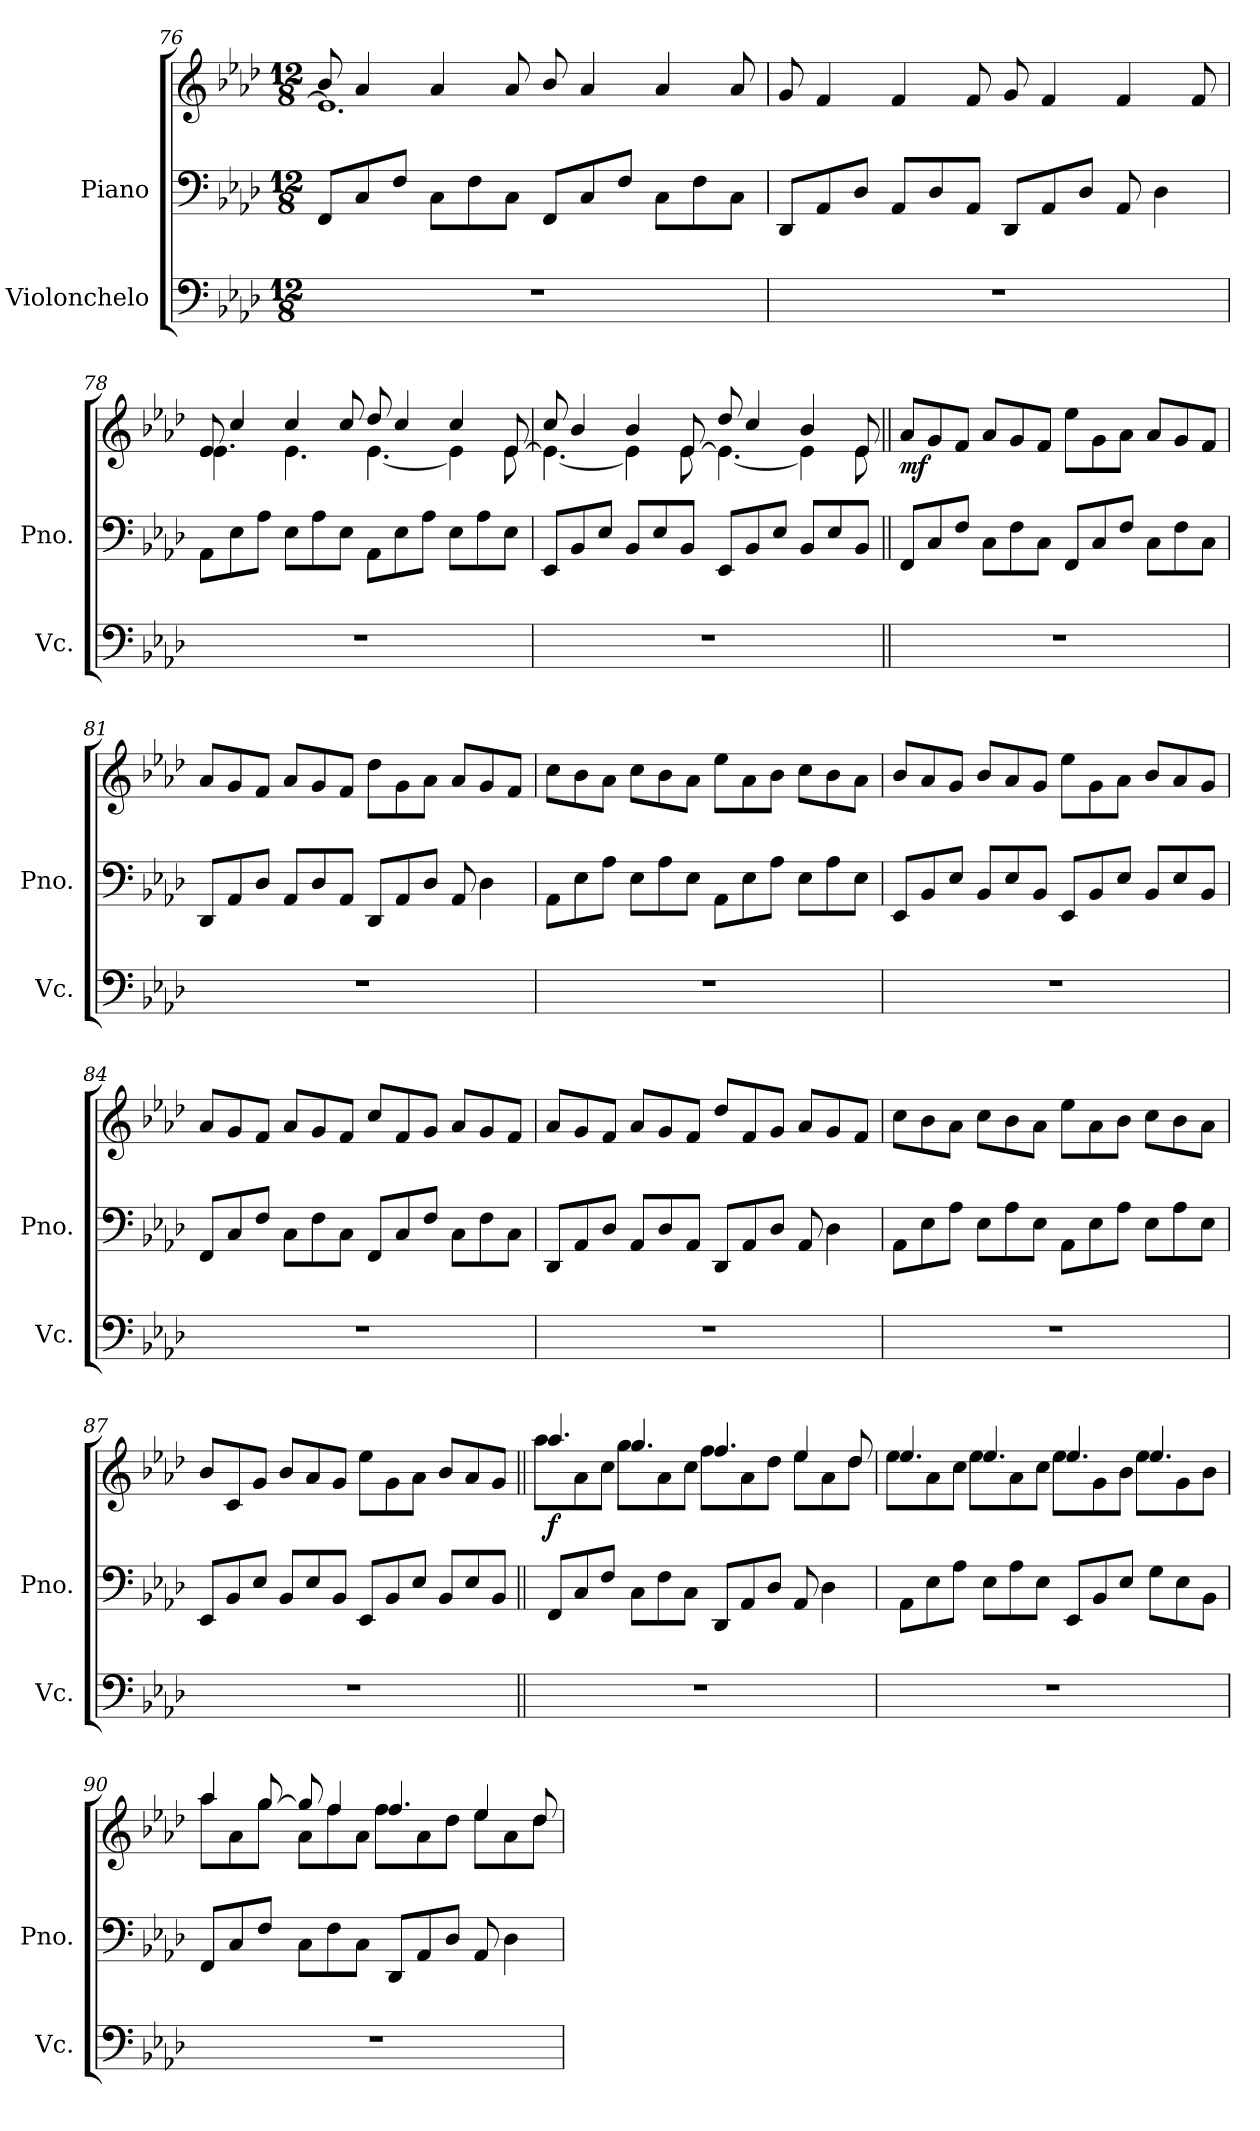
**kern	**kern	**kern	**dynam
*part2	*part1	*part1	*part1
*staff3	*staff2	*staff1	*staff1/2
*I"Violonchelo	*I"Piano	*	*
*I'Vc.	*I'Pno.	*	*
!!LO:LB:g=z
*clefF4	*clefF4	*clefG2	*
*k[b-e-a-d-]	*k[b-e-a-d-]	*k[b-e-a-d-]	*
*M12/8	*M12/8	*M12/8	*
=76	=76	=76	=76
*	*	*^	*
1.r	8FF/L	8b-/	1.e-]	.
.	8C/	4a-/	.	.
.	8F/J	.	.	.
.	8C\L	4a-/	.	.
.	8F\	.	.	.
.	8C\J	8a-/	.	.
.	8FF/L	8b-/	.	.
.	8C/	4a-/	.	.
.	8F/J	.	.	.
.	8C\L	4a-/	.	.
.	8F\	.	.	.
.	8C\J	8a-/	.	.
*	*	*v	*v	*
=77	=77	=77	=77
1.r	8DD-/L	8g/	.
.	8AA-/	4f/	.
.	8D-/J	.	.
.	8AA-/L	4f/	.
.	8D-/	.	.
.	8AA-/J	8f/	.
.	8DD-/L	8g/	.
.	8AA-/	4f/	.
.	8D-/J	.	.
.	8AA-/	4f/	.
.	4D-\	.	.
.	.	8f/	.
!!LO:LB:g=z
=78	=78	=78	=78
*	*	*^	*
1.r	8AA-\L	8e-/	4.e-\	.
.	8E-\	4cc/	.	.
.	8A-\J	.	.	.
.	8E-\L	4cc/	4.e-\	.
.	8A-\	.	.	.
.	8E-\J	8cc/	.	.
.	8AA-\L	8dd-/	[4.e-\	.
.	8E-\	4cc/	.	.
.	8A-\J	.	.	.
.	8E-\L	4cc/	4e-\]	.
.	8A-\	.	.	.
.	8E-\J	[8e-/	8e-\	.
=79	=79	=79	=79	=79
1.r	8EE-/L	8cc/	4.e-\_	.
.	8BB-/	4b-/	.	.
.	8E-/J	.	.	.
.	8BB-/L	4b-/	4e-\]	.
.	8E-/	.	.	.
.	8BB-/J	[8e-/	8e-\	.
.	8EE-/L	8dd-/	4.e-\_	.
.	8BB-/	4cc/	.	.
.	8E-/J	.	.	.
.	8BB-/L	4b-/	4e-\]	.
.	8E-/	.	.	.
.	8BB-/J	8e-/	8e-\	.
*	*	*v	*v	*
=80||	=80||	=80||	=80||
*	*	*MM135	*
*	*	*^	*
!	!	!	!	!LO:DY:b
*	*	*v	*v	*
1.r	8FF/L	8a-/L	mf
.	8C/	8g/	.
.	8F/J	8f/J	.
.	8C\L	8a-/L	.
.	8F\	8g/	.
.	8C\J	8f/J	.
.	8FF/L	8ee-\L	.
.	8C/	8g\	.
.	8F/J	8a-\J	.
.	8C\L	8a-/L	.
.	8F\	8g/	.
.	8C\J	8f/J	.
!!LO:LB:g=z
=81	=81	=81	=81
1.r	8DD-/L	8a-/L	.
.	8AA-/	8g/	.
.	8D-/J	8f/J	.
.	8AA-/L	8a-/L	.
.	8D-/	8g/	.
.	8AA-/J	8f/J	.
.	8DD-/L	8dd-\L	.
.	8AA-/	8g\	.
.	8D-/J	8a-\J	.
.	8AA-/	8a-/L	.
.	4D-\	8g/	.
.	.	8f/J	.
=82	=82	=82	=82
1.r	8AA-\L	8cc\L	.
.	8E-\	8b-\	.
.	8A-\J	8a-\J	.
.	8E-\L	8cc\L	.
.	8A-\	8b-\	.
.	8E-\J	8a-\J	.
.	8AA-\L	8ee-\L	.
.	8E-\	8a-\	.
.	8A-\J	8b-\J	.
.	8E-\L	8cc\L	.
.	8A-\	8b-\	.
.	8E-\J	8a-\J	.
=83	=83	=83	=83
1.r	8EE-/L	8b-/L	.
.	8BB-/	8a-/	.
.	8E-/J	8g/J	.
.	8BB-/L	8b-/L	.
.	8E-/	8a-/	.
.	8BB-/J	8g/J	.
.	8EE-/L	8ee-\L	.
.	8BB-/	8g\	.
.	8E-/J	8a-\J	.
.	8BB-/L	8b-/L	.
.	8E-/	8a-/	.
.	8BB-/J	8g/J	.
!!LO:PB:g=z
=84	=84	=84	=84
1.r	8FF/L	8a-/L	.
.	8C/	8g/	.
.	8F/J	8f/J	.
.	8C\L	8a-/L	.
.	8F\	8g/	.
.	8C\J	8f/J	.
.	8FF/L	8cc/L	.
.	8C/	8f/	.
.	8F/J	8g/J	.
.	8C\L	8a-/L	.
.	8F\	8g/	.
.	8C\J	8f/J	.
=85	=85	=85	=85
1.r	8DD-/L	8a-/L	.
.	8AA-/	8g/	.
.	8D-/J	8f/J	.
.	8AA-/L	8a-/L	.
.	8D-/	8g/	.
.	8AA-/J	8f/J	.
.	8DD-/L	8dd-/L	.
.	8AA-/	8f/	.
.	8D-/J	8g/J	.
.	8AA-/	8a-/L	.
.	4D-\	8g/	.
.	.	8f/J	.
=86	=86	=86	=86
1.r	8AA-\L	8cc\L	.
.	8E-\	8b-\	.
.	8A-\J	8a-\J	.
.	8E-\L	8cc\L	.
.	8A-\	8b-\	.
.	8E-\J	8a-\J	.
.	8AA-\L	8ee-\L	.
.	8E-\	8a-\	.
.	8A-\J	8b-\J	.
.	8E-\L	8cc\L	.
.	8A-\	8b-\	.
.	8E-\J	8a-\J	.
!!LO:LB:g=z
=87	=87	=87	=87
1.r	8EE-/L	8b-/L	.
.	8BB-/	8c/	.
.	8E-/J	8g/J	.
.	8BB-/L	8b-/L	.
.	8E-/	8a-/	.
.	8BB-/J	8g/J	.
.	8EE-/L	8ee-\L	.
.	8BB-/	8g\	.
.	8E-/J	8a-\J	.
.	8BB-/L	8b-/L	.
.	8E-/	8a-/	.
.	8BB-/J	8g/J	.
=88||	=88||	=88||	=88||
*	*	*MM144	*
*	*	*^	*
!	!	!	!	!LO:DY:b
1.r	8FF/L	4.aa-/	8aa-\L	f
.	8C/	.	8a-\	.
.	8F/J	.	8cc\J	.
.	8C\L	4.gg/	8gg\L	.
.	8F\	.	8a-\	.
.	8C\J	.	8cc\J	.
.	8DD-/L	4.ff/	8ff\L	.
.	8AA-/	.	8a-\	.
.	8D-/J	.	8dd-\J	.
.	8AA-/	4ee-/	8ee-\L	.
.	4D-\	.	8a-\	.
.	.	8dd-/	8dd-\J	.
!!LO:LB:g=z	!!
=89	=89	=89	=89	=89
1.r	8AA-\L	4.ee-/	8ee-\L	.
.	8E-\	.	8a-\	.
.	8A-\J	.	8cc\J	.
.	8E-\L	4.ee-/	8ee-\L	.
.	8A-\	.	8a-\	.
.	8E-\J	.	8cc\J	.
.	8EE-/L	4.ee-/	8ee-\L	.
.	8BB-/	.	8g\	.
.	8E-/J	.	8b-\J	.
.	8G\L	4.ee-/	8ee-\L	.
.	8E-\	.	8g\	.
.	8BB-\J	.	8b-\J	.
=90	=90	=90	=90	=90
1.r	8FF/L	4aa-/	8aa-\L	.
.	8C/	.	8a-\	.
.	8F/J	[8gg/	8gg\J	.
.	8C\L	8gg/]	8a-\L	.
.	8F\	4ff/	8ff\	.
.	8C\J	.	8a-\J	.
.	8DD-/L	4.ff/	8ff\L	.
.	8AA-/	.	8a-\	.
.	8D-/J	.	8dd-\J	.
.	8AA-/	4ee-/	8ee-\L	.
.	4D-\	.	8a-\	.
.	.	8dd-/	8dd-\J	.
*	*	*v	*v	*
=	=	=	=
*-	*-	*-	*-
